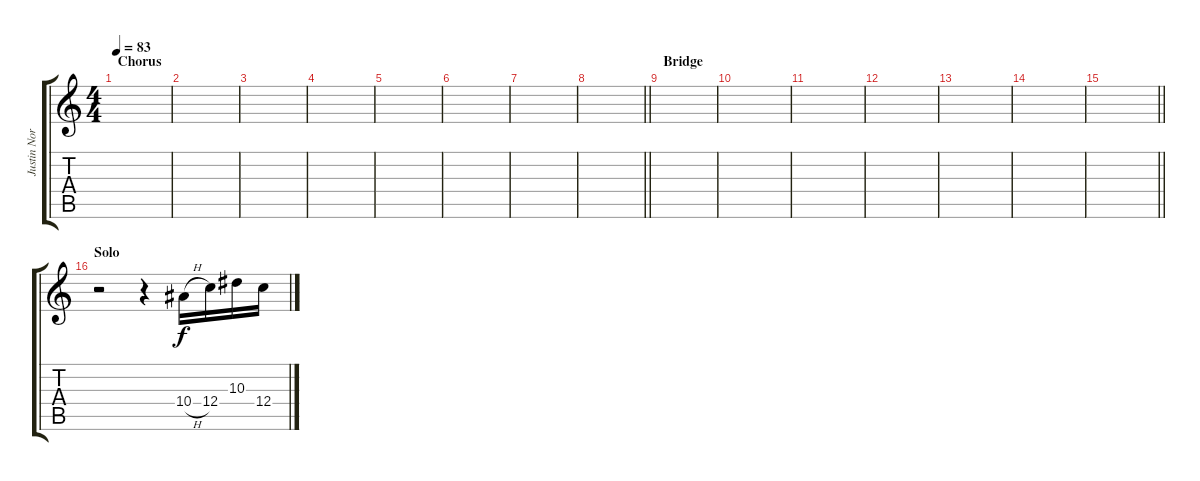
\track ("Justin Norman Solo" "Justin Nor") {instrument distortionguitar}
\staff {score tabs}
\tuning (D4 A3 F3 C3 G2 C2) {hide}
\ts (4 4)
\section ("" "Chorus")
\tempo 83
\clef g2
\ks c
|
|
|
|
|
|
|
\barLineRight lightlight
|
\section ("" "Bridge")
|
|
|
|
|
|
\barLineRight lightlight
|
\section ("" "Solo")
r.2 r.4 10.4{h}.16 12.4.16 10.3.16 12.4.16
